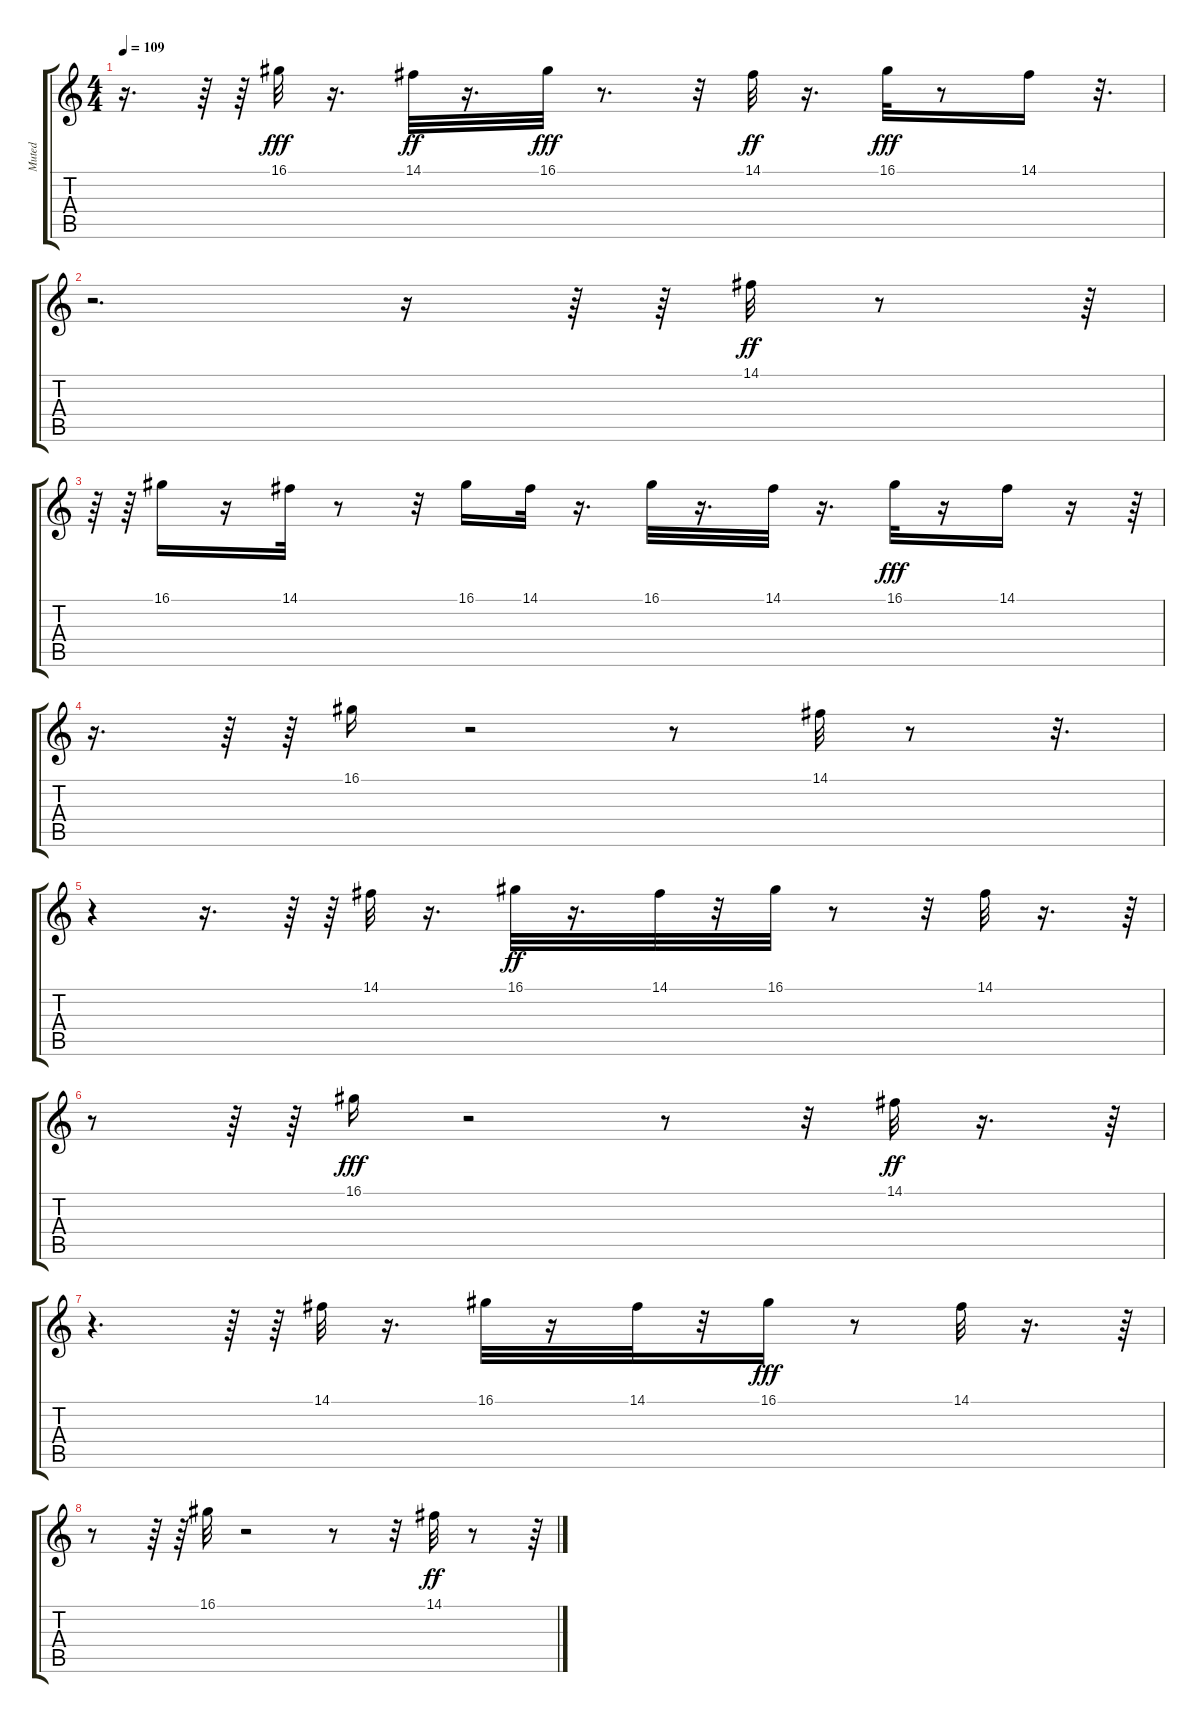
\track ("Muted" "Muted") {instrument synthdrum}
\staff {score tabs}
\tuning (E4 B3 G3 D3 A2 E2) {hide}
\ts (4 4)
\tempo 109
\clef g2
\ks c
r.16{d dy fff} r.64 r.64 16.1.32 r.16{d} 14.1.32{dy ff} r.16{d} 16.1.32{dy fff} r.8{d} r.32 14.1.32{dy ff} r.16{d} 16.1.32{dy fff} r.8 14.1.16 r.32{d} |
r.2{d} r.16 r.64 r.64 14.1.32{dy ff} r.8 r.64{tu (5 4)} |
r.64 r.64 16.1.16 r.16 14.1.32 r.8 r.32 16.1.16 14.1.32 r.16{d} 16.1.32 r.16{d} 14.1.32 r.16{d} 16.1.32{dy fff} r.16 14.1.16 r.16 r.64{tu (5 4)} |
r.16{d} r.64 r.64 16.1.16 r.2 r.8 14.1.32 r.8 r.32{d} |
r.4 r.16{d} r.64 r.64 14.1.32 r.16{d} 16.1.32{dy ff} r.16{d} 14.1.32 r.32 16.1.32 r.8 r.32 14.1.32 r.16{d} r.64{tu (5 4)} |
r.8 r.64 r.64 16.1.16{dy fff} r.2 r.8 r.32 14.1.32{dy ff} r.16{d} r.64{tu (5 4)} |
r.4{d} r.64 r.64 14.1.32 r.16{d} 16.1.32 r.16 14.1.32 r.32 16.1.16{dy fff} r.8 14.1.32 r.16{d} r.64{tu (5 4)} |
r.8 r.64 r.64 16.1.32 r.2 r.8 r.32 14.1.32{dy ff} r.8 r.64{tu (5 4)}
